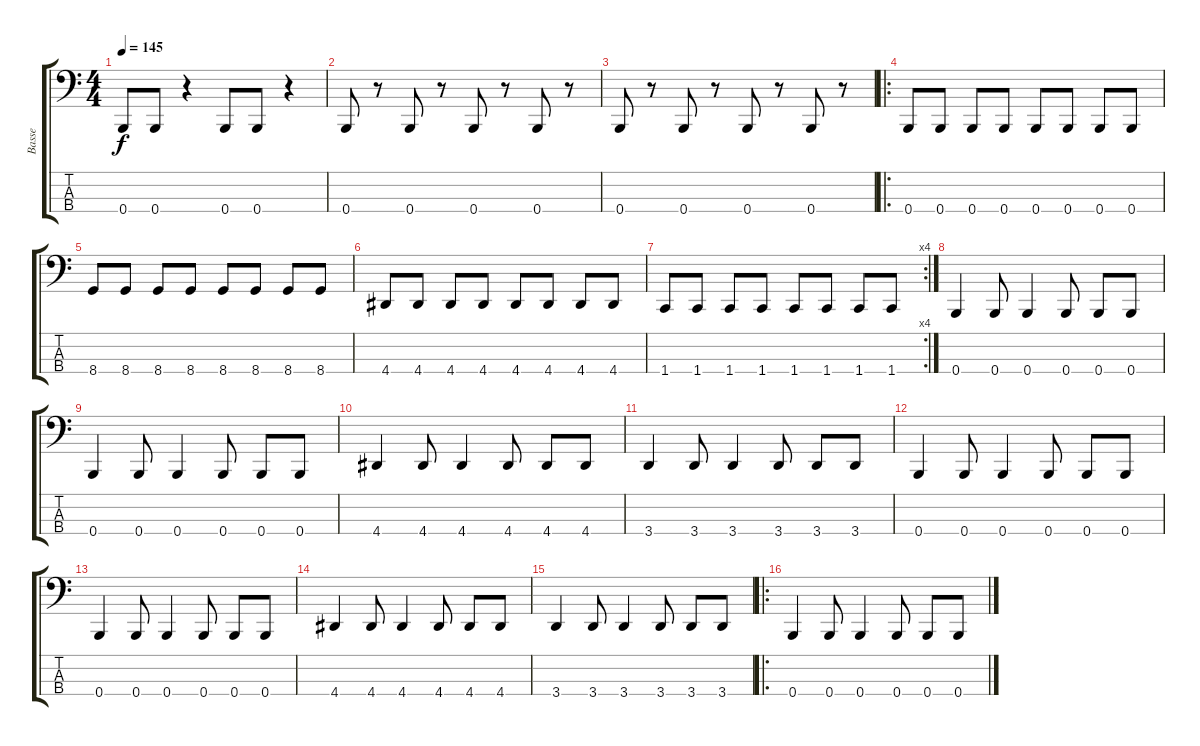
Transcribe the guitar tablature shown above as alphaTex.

\track ("Basse" "Basse") {instrument electricbassfinger}
\staff {score tabs}
\tuning (D2 A1 E1 B0) {hide}
\ts (4 4)
\tempo 145
\clef f4
\ks c
0.4.8{dy f} 0.4.8 r.4 0.4.8 0.4.8 r.4 |
0.4.8 r.8 0.4.8 r.8 0.4.8 r.8 0.4.8 r.8 |
0.4.8 r.8 0.4.8 r.8 0.4.8 r.8 0.4.8 r.8 |
\ro
0.4.8 0.4.8 0.4.8 0.4.8 0.4.8 0.4.8 0.4.8 0.4.8 |
8.4.8 8.4.8 8.4.8 8.4.8 8.4.8 8.4.8 8.4.8 8.4.8 |
4.4.8 4.4.8 4.4.8 4.4.8 4.4.8 4.4.8 4.4.8 4.4.8 |
\rc 4
1.4.8 1.4.8 1.4.8 1.4.8 1.4.8 1.4.8 1.4.8 1.4.8 |
0.4.4 0.4.8 0.4.4 0.4.8 0.4.8 0.4.8 |
0.4.4 0.4.8 0.4.4 0.4.8 0.4.8 0.4.8 |
4.4.4 4.4.8 4.4.4 4.4.8 4.4.8 4.4.8 |
3.4.4 3.4.8 3.4.4 3.4.8 3.4.8 3.4.8 |
0.4.4 0.4.8 0.4.4 0.4.8 0.4.8 0.4.8 |
0.4.4 0.4.8 0.4.4 0.4.8 0.4.8 0.4.8 |
4.4.4 4.4.8 4.4.4 4.4.8 4.4.8 4.4.8 |
3.4.4 3.4.8 3.4.4 3.4.8 3.4.8 3.4.8 |
\ro
0.4.4 0.4.8 0.4.4 0.4.8 0.4.8 0.4.8
